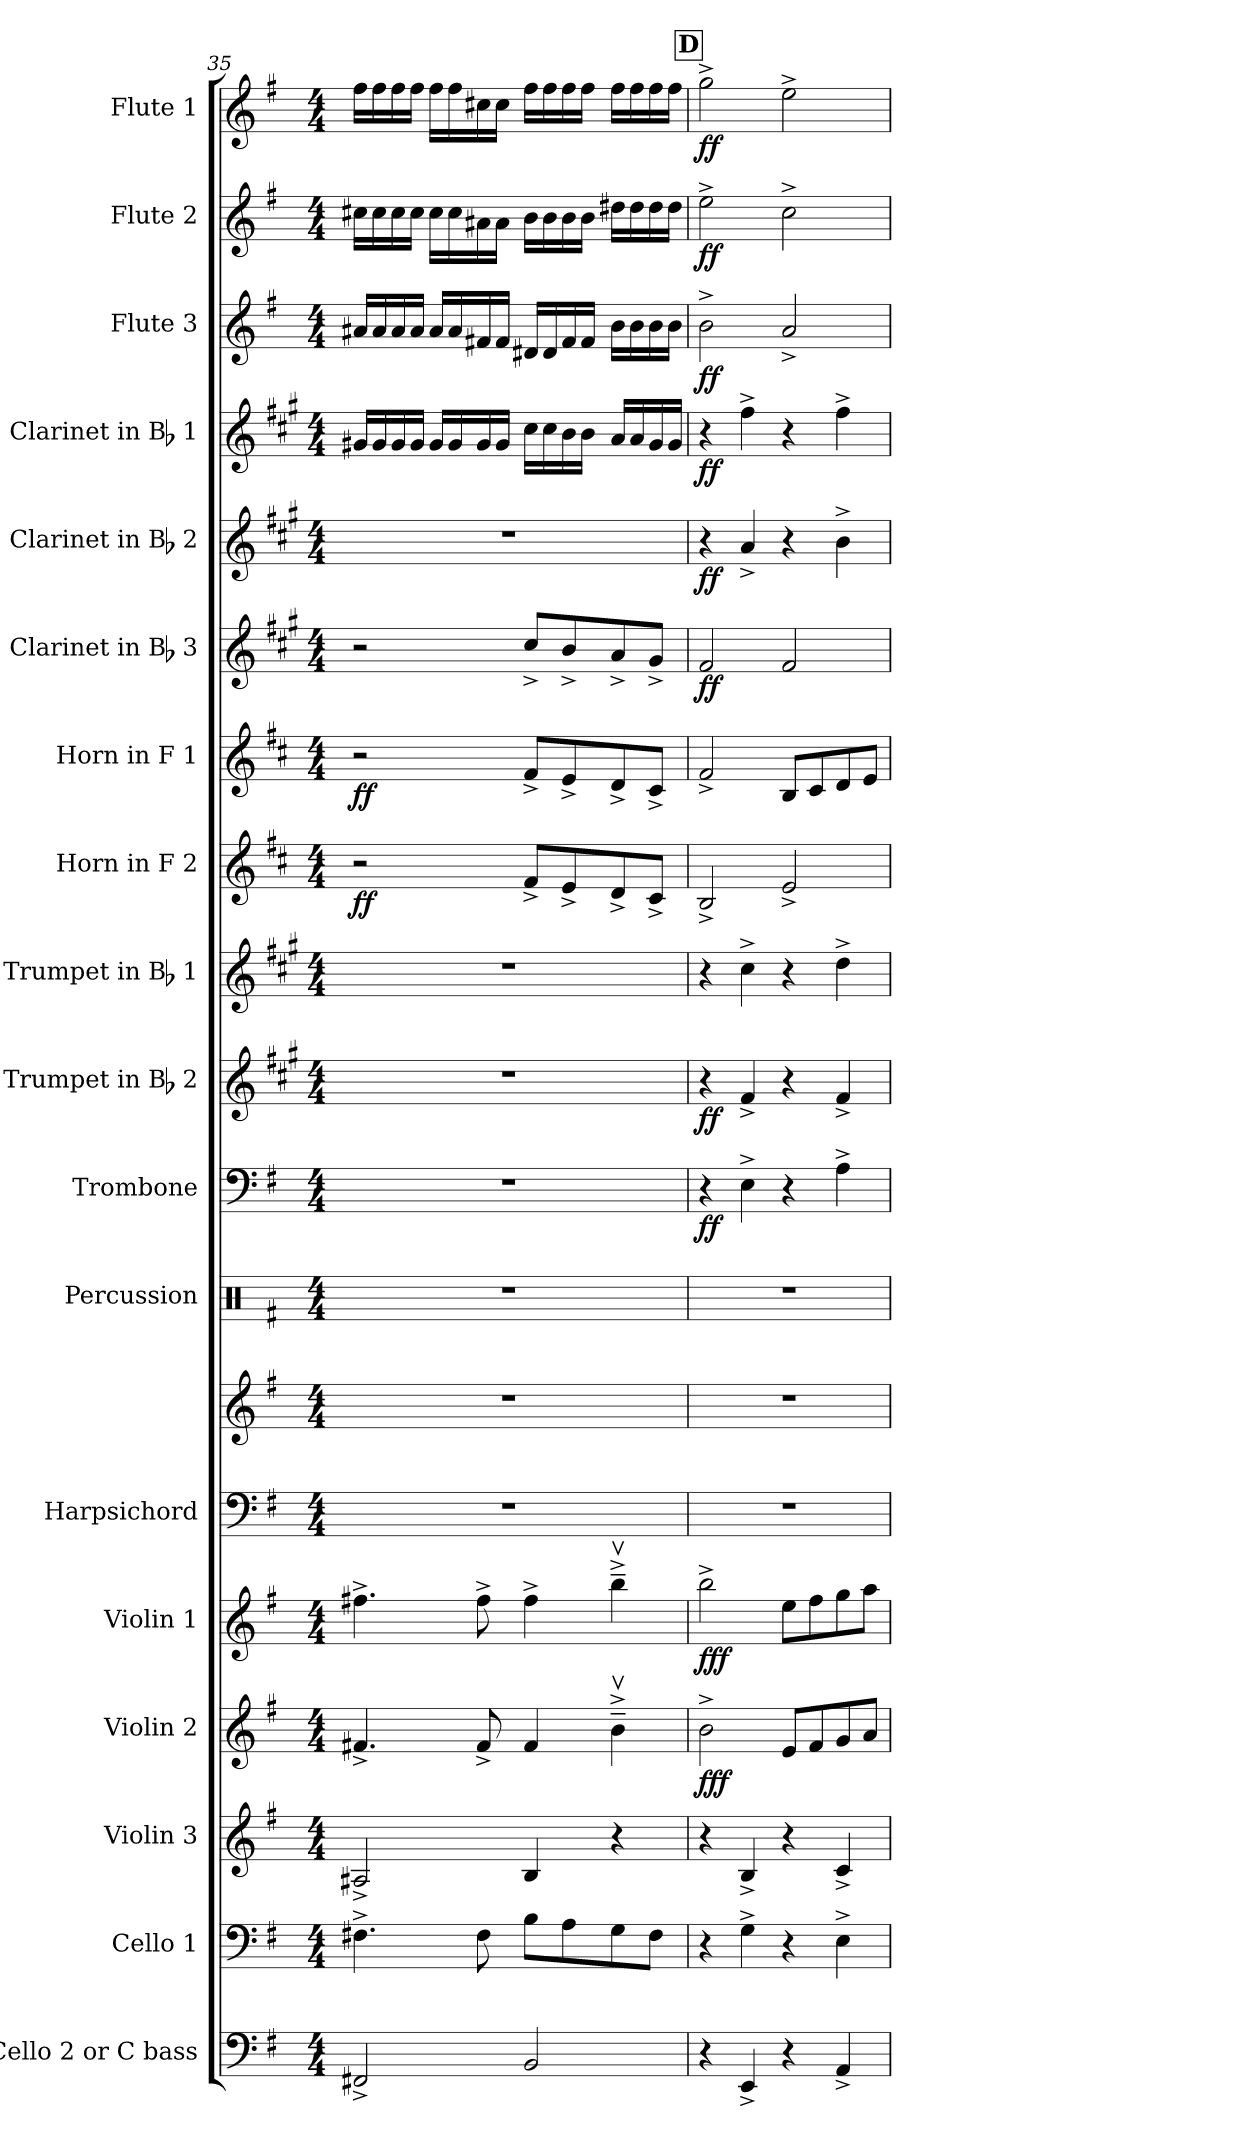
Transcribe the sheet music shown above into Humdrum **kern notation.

**kern	**kern	**kern	**kern	**dynam	**kern	**dynam	**kern	**kern	**kern	**kern	**dynam	**kern	**dynam	**kern	**kern	**dynam	**kern	**dynam	**kern	**dynam	**kern	**dynam	**kern	**dynam	**kern	**dynam	**kern	**dynam	**kern	**dynam
*part18	*part17	*part16	*part15	*part15	*part14	*part14	*part13	*part13	*part12	*part11	*part11	*part10	*part10	*part9	*part8	*part8	*part7	*part7	*part6	*part6	*part5	*part5	*part4	*part4	*part3	*part3	*part2	*part2	*part1	*part1
*staff19	*staff18	*staff17	*staff16	*staff16	*staff15	*staff15	*staff14	*staff13	*staff12	*staff11	*staff11	*staff10	*staff10	*staff9	*staff8	*staff8	*staff7	*staff7	*staff6	*staff6	*staff5	*staff5	*staff4	*staff4	*staff3	*staff3	*staff2	*staff2	*staff1	*staff1
*I"Cello 2 or C bass	*I"Cello 1	*I"Violin 3	*I"Violin 2	*	*I"Violin 1	*	*I"Harpsichord	*	*I"Percussion	*I"Trombone	*	*I"Trumpet in Bb 2	*	*I"Trumpet in Bb 1	*I"Horn in F 2	*	*I"Horn in F 1	*	*I"Clarinet in Bb 3	*	*I"Clarinet in Bb 2	*	*I"Clarinet in Bb 1	*	*I"Flute 3	*	*I"Flute 2	*	*I"Flute 1	*
*	*	*I'Vln. 3	*I'Vln. 2	*	*I'Vln. 1	*	*I'Hpschd.	*	*I'Perc.	*I'Tbn.	*	*	*	*	*I'Hn. 2	*	*I'Hn. 1	*	*	*	*	*	*	*	*I'Fl. 3	*	*I'Fl. 2	*	*I'Fl. 1	*
*clefF4	*clefF4	*clefG2	*clefG2	*	*clefG2	*	*clefF4	*clefG2	*clefX	*clefF4	*	*clefG2	*	*clefG2	*clefG2	*	*clefG2	*	*clefG2	*	*clefG2	*	*clefG2	*	*clefG2	*	*clefG2	*	*clefG2	*
*	*	*	*	*	*	*	*	*	*	*	*	*ITrd1c2	*	*ITrd1c2	*ITrd4c7	*	*ITrd4c7	*	*ITrd1c2	*	*ITrd1c2	*	*ITrd1c2	*	*	*	*	*	*	*
*k[f#]	*k[f#]	*k[f#]	*k[f#]	*	*k[f#]	*	*k[f#]	*k[f#]	*k[f#]	*k[f#]	*	*k[f#]	*	*k[f#]	*k[f#]	*	*k[f#]	*	*k[f#]	*	*k[f#]	*	*k[f#]	*	*k[f#]	*	*k[f#]	*	*k[f#]	*
*e:	*e:	*e:	*e:	*	*e:	*	*e:	*e:	*e:	*e:	*	*e:	*	*e:	*e:	*	*e:	*	*e:	*	*e:	*	*e:	*	*e:	*	*e:	*	*e:	*
*M4/4	*M4/4	*M4/4	*M4/4	*	*M4/4	*	*M4/4	*M4/4	*M4/4	*M4/4	*	*M4/4	*	*M4/4	*M4/4	*	*M4/4	*	*M4/4	*	*M4/4	*	*M4/4	*	*M4/4	*	*M4/4	*	*M4/4	*
=35	=35	=35	=35	=35	=35	=35	=35	=35	=35	=35	=35	=35	=35	=35	=35	=35	=35	=35	=35	=35	=35	=35	=35	=35	=35	=35	=35	=35	=35	=35
!	!	!	!	!	!	!	!	!	!	!	!	!	!	!	!	!LO:DY:b	!	!LO:DY:b	!	!	!	!	!	!	!	!	!	!	!	!
2FF#X^/	4.F#X^\	2A#X^/	4.f#X^/	.	4.ff#X^\	.	1r	1r	1r	1r	.	1r	.	1r	2r	ff	2r	ff	2r	.	1r	.	16f#X/LL	.	16a#X/LL	.	16cc#X\LL	.	16ff#\LL	.
.	.	.	.	.	.	.	.	.	.	.	.	.	.	.	.	.	.	.	.	.	.	.	16f#/	.	16a#/	.	16cc#\	.	16ff#\	.
.	.	.	.	.	.	.	.	.	.	.	.	.	.	.	.	.	.	.	.	.	.	.	16f#/	.	16a#/	.	16cc#\	.	16ff#\	.
.	.	.	.	.	.	.	.	.	.	.	.	.	.	.	.	.	.	.	.	.	.	.	16f#/JJ	.	16a#/JJ	.	16cc#\JJ	.	16ff#\JJ	.
.	.	.	.	.	.	.	.	.	.	.	.	.	.	.	.	.	.	.	.	.	.	.	16f#/LL	.	16a#/LL	.	16cc#\LL	.	16ff#\LL	.
.	.	.	.	.	.	.	.	.	.	.	.	.	.	.	.	.	.	.	.	.	.	.	16f#/	.	16a#/	.	16cc#\	.	16ff#\	.
.	8F#\	.	8f#^/	.	8ff#^\	.	.	.	.	.	.	.	.	.	.	.	.	.	.	.	.	.	16f#/	.	16f#X/	.	16a#X\	.	16cc#X\	.
.	.	.	.	.	.	.	.	.	.	.	.	.	.	.	.	.	.	.	.	.	.	.	16f#/JJ	.	16f#/JJ	.	16a#\JJ	.	16cc#\JJ	.
2BB/	8B\L	4B/	4f#/	.	4ff#^\	.	.	.	.	.	.	.	.	.	8B^/L	.	8B^/L	.	8b^/L	.	.	.	16b\LL	.	16d#X/LL	.	16b\LL	.	16ff#\LL	.
.	.	.	.	.	.	.	.	.	.	.	.	.	.	.	.	.	.	.	.	.	.	.	16b\	.	16d#/	.	16b\	.	16ff#\	.
.	8A\	.	.	.	.	.	.	.	.	.	.	.	.	.	8A^/	.	8A^/	.	8a^/	.	.	.	16a\	.	16f#/	.	16b\	.	16ff#\	.
.	.	.	.	.	.	.	.	.	.	.	.	.	.	.	.	.	.	.	.	.	.	.	16a\JJ	.	16f#/JJ	.	16b\JJ	.	16ff#\JJ	.
.	8G\	4r	4bv^~\	.	4bbv^~\	.	.	.	.	.	.	.	.	.	8G^/	.	8G^/	.	8g^/	.	.	.	16g/LL	.	16b\LL	.	16dd#X\LL	.	16ff#\LL	.
.	.	.	.	.	.	.	.	.	.	.	.	.	.	.	.	.	.	.	.	.	.	.	16g/	.	16b\	.	16dd#\	.	16ff#\	.
.	8F#\J	.	.	.	.	.	.	.	.	.	.	.	.	.	8F#^/J	.	8F#^/J	.	8f#^/J	.	.	.	16f#/	.	16b\	.	16dd#\	.	16ff#\	.
.	.	.	.	.	.	.	.	.	.	.	.	.	.	.	.	.	.	.	.	.	.	.	16f#/JJ	.	16b\JJ	.	16dd#\JJ	.	16ff#\JJ	.
!!LO:REH:place=s1:a:B:fs=6.9:t=D
=36	=36	=36	=36	=36	=36	=36	=36	=36	=36	=36	=36	=36	=36	=36	=36	=36	=36	=36	=36	=36	=36	=36	=36	=36	=36	=36	=36	=36	=36	=36
!	!	!	!	!LO:DY:b	!	!LO:DY:b	!	!	!	!	!LO:DY:b	!	!LO:DY:b	!	!	!	!	!	!	!LO:DY:b	!	!LO:DY:b	!	!LO:DY:b	!	!LO:DY:b	!	!LO:DY:b	!	!LO:DY:b
4r	4r	4r	2b^\	fff	2bb^\	fff	1r	1r	1r	4r	ff	4r	ff	4r	2E^/	.	2B^/	.	2e/	ff	4r	ff	4r	ff	2b^\	ff	2ee^\	ff	2gg^\	ff
4EE^/	4G^\	4B^/	.	.	.	.	.	.	.	4E^\	.	4e^/	.	4b^\	.	.	.	.	.	.	4g^/	.	4ee^\	.	.	.	.	.	.	.
4r	4r	4r	8e/L	.	8ee\L	.	.	.	.	4r	.	4r	.	4r	2A^/	.	8E/L	.	2e/	.	4r	.	4r	.	2a^/	.	2cc^\	.	2ee^\	.
.	.	.	8f#/	.	8ff#\	.	.	.	.	.	.	.	.	.	.	.	8F#/	.	.	.	.	.	.	.	.	.	.	.	.	.
4AA^/	4E^\	4c^/	8g/	.	8gg\	.	.	.	.	4A^\	.	4e^/	.	4cc^\	.	.	8G/	.	.	.	4a^\	.	4ee^\	.	.	.	.	.	.	.
.	.	.	8a/J	.	8aa\J	.	.	.	.	.	.	.	.	.	.	.	8A/J	.	.	.	.	.	.	.	.	.	.	.	.	.
=	=	=	=	=	=	=	=	=	=	=	=	=	=	=	=	=	=	=	=	=	=	=	=	=	=	=	=	=	=	=
*-	*-	*-	*-	*-	*-	*-	*-	*-	*-	*-	*-	*-	*-	*-	*-	*-	*-	*-	*-	*-	*-	*-	*-	*-	*-	*-	*-	*-	*-	*-
